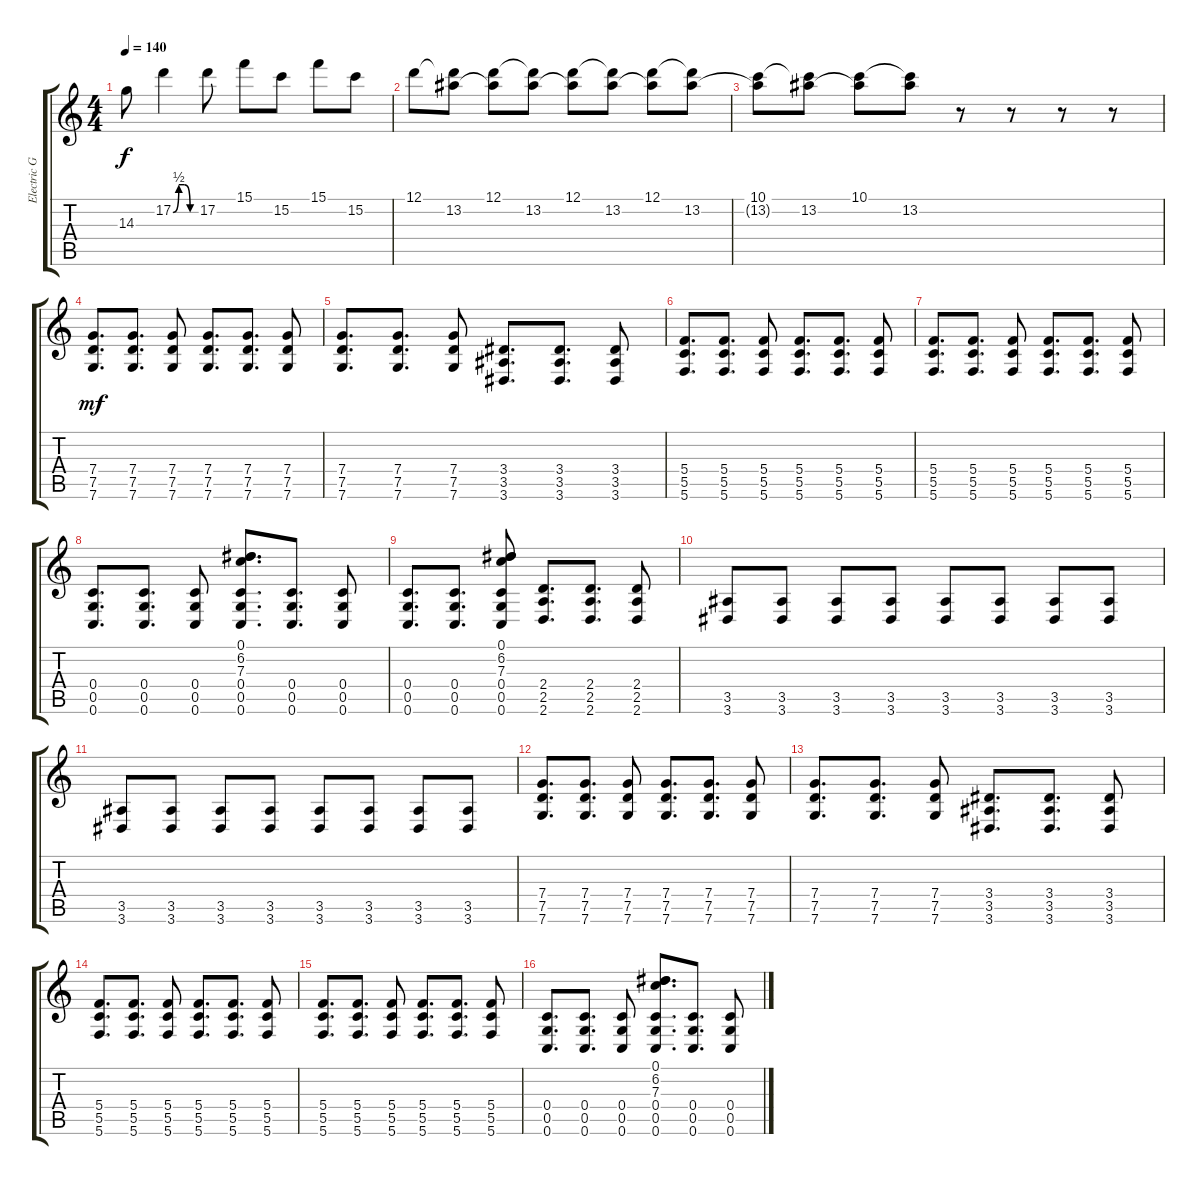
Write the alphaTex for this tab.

\track ("Electric Guitar" "Electric G") {instrument electricguitarclean}
\staff {score tabs}
\tuning (D4 A3 F3 C3 G2 C2) {hide}
\ts (4 4)
\tempo 140
\clef g2
\ks c
14.3.8{dy f} 17.2{be (custom 0 0 15 2 30 2 45 0 60 0)}.4 17.2.8 15.1.8 15.2.8 15.1.8 15.2.8 |
12.1.8 (12.1{t} 13.2).8 (12.1 13.2{t}).8 (12.1{t} 13.2).8 (12.1 13.2{t}).8 (12.1{t} 13.2).8 (12.1 13.2{t}).8 (12.1{t} 13.2).8 |
(10.1 13.2{t}).8 (10.1{t} 13.2).8 (10.1 13.2{t}).8 (10.1{t} 13.2).8 r.8 r.8 r.8 r.8 |
(7.4 7.5 7.6).8{d dy mf} (7.4 7.5 7.6).8{d} (7.4 7.5 7.6).8 (7.4 7.5 7.6).8{d} (7.4 7.5 7.6).8{d} (7.4 7.5 7.6).8 |
(7.4 7.5 7.6).8{d} (7.4 7.5 7.6).8{d} (7.4 7.5 7.6).8 (3.4 3.5 3.6).8{d} (3.4 3.5 3.6).8{d} (3.4 3.5 3.6).8 |
(5.4 5.5 5.6).8{d} (5.4 5.5 5.6).8{d} (5.4 5.5 5.6).8 (5.4 5.5 5.6).8{d} (5.4 5.5 5.6).8{d} (5.4 5.5 5.6).8 |
(5.4 5.5 5.6).8{d} (5.4 5.5 5.6).8{d} (5.4 5.5 5.6).8 (5.4 5.5 5.6).8{d} (5.4 5.5 5.6).8{d} (5.4 5.5 5.6).8 |
(0.4 0.5 0.6).8{d} (0.4 0.5 0.6).8{d} (0.4 0.5 0.6).8 (0.1 6.2 7.3 0.4 0.5 0.6).8{d} (0.4 0.5 0.6).8{d} (0.4 0.5 0.6).8 |
(0.4 0.5 0.6).8{d} (0.4 0.5 0.6).8{d} (0.1 6.2 7.3 0.4 0.5 0.6).8 (2.4 2.5 2.6).8{d} (2.4 2.5 2.6).8{d} (2.4 2.5 2.6).8 |
(3.5 3.6).8 (3.5 3.6).8 (3.5 3.6).8 (3.5 3.6).8 (3.5 3.6).8 (3.5 3.6).8 (3.5 3.6).8 (3.5 3.6).8 |
(3.5 3.6).8 (3.5 3.6).8 (3.5 3.6).8 (3.5 3.6).8 (3.5 3.6).8 (3.5 3.6).8 (3.5 3.6).8 (3.5 3.6).8 |
(7.4 7.5 7.6).8{d} (7.4 7.5 7.6).8{d} (7.4 7.5 7.6).8 (7.4 7.5 7.6).8{d} (7.4 7.5 7.6).8{d} (7.4 7.5 7.6).8 |
(7.4 7.5 7.6).8{d} (7.4 7.5 7.6).8{d} (7.4 7.5 7.6).8 (3.4 3.5 3.6).8{d} (3.4 3.5 3.6).8{d} (3.4 3.5 3.6).8 |
(5.4 5.5 5.6).8{d} (5.4 5.5 5.6).8{d} (5.4 5.5 5.6).8 (5.4 5.5 5.6).8{d} (5.4 5.5 5.6).8{d} (5.4 5.5 5.6).8 |
(5.4 5.5 5.6).8{d} (5.4 5.5 5.6).8{d} (5.4 5.5 5.6).8 (5.4 5.5 5.6).8{d} (5.4 5.5 5.6).8{d} (5.4 5.5 5.6).8 |
(0.4 0.5 0.6).8{d} (0.4 0.5 0.6).8{d} (0.4 0.5 0.6).8 (0.1 6.2 7.3 0.4 0.5 0.6).8{d} (0.4 0.5 0.6).8{d} (0.4 0.5 0.6).8
